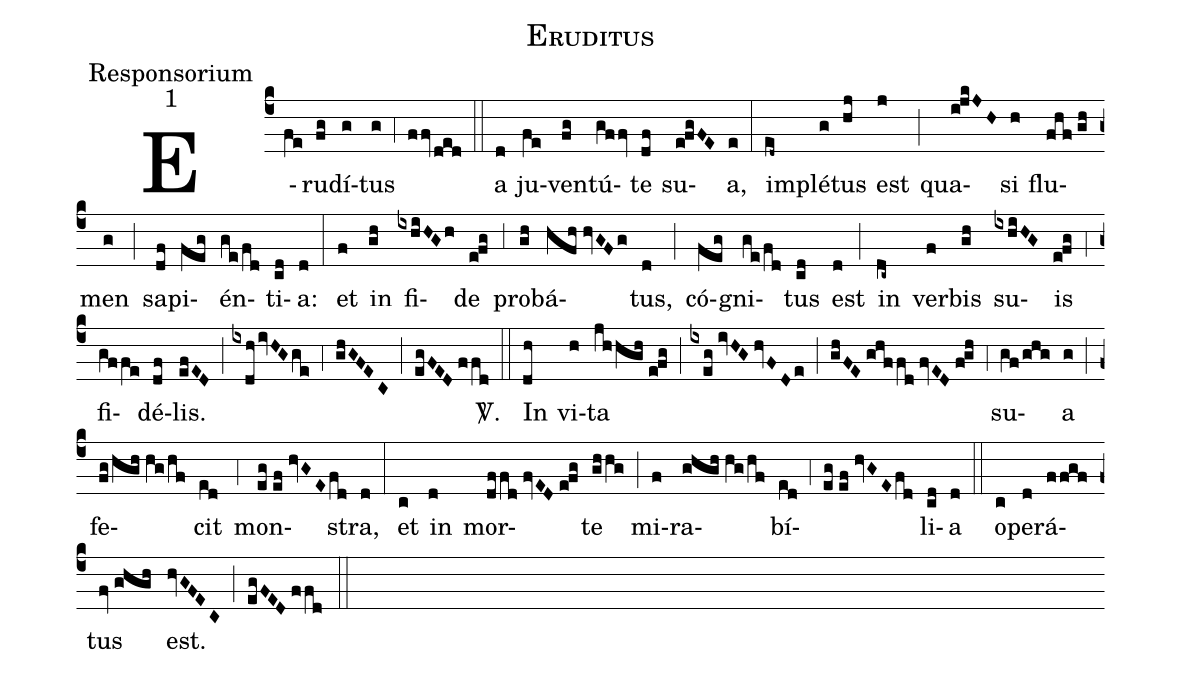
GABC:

name:Eruditus;
office-part:Responsorium;
mode:1;
%%
(c4) E(fe)ru(fg)dí(g)tus(g) (;4) (ffv/ded) (::) a(d) ju(fe)ven(fg)tú(gffv)te(df) su(e!fgFE)a,(e) (:) im(ed~)plé(g)tus(hj) est(j) (;) qua(i!jkJH)si(h) flu(fhf//gh)men(g) (;) sa(df)pi(feg)én(ge/fd)ti(cd)a:(d) (:) et(f) in(gh) fi(ixhiHGh)de(e!fg) (;3) pro(gh)bá(hfh//hvGFg)tus,(d) (;) có(feg)gni(ge/fd)tus(cd) est(d) (;) in(dc~) ver(f)bis(gh) su(ixhiHG)is(e!fg) (;4) fi(gffe)dé(df)lis.(efED) (;) (ixdh/ivHG/ge) (;4) (ghGFEC) (;) (egFED//ffd) <sp>V/</sp>.(::) In(dh) vi(h)ta(jhhgh//e!fg) (;) (ixeg//ivHG//hvFDe) (;) (ghFE//ghffd//fvED//f!gh) (;4) su(gf/ghg)a(g) (;) fe(fg/hgh//hg/hf)cit(ed) (;4) mon(eg//ef//hvGE/fd)stra,(d) (:) et(c) in(d) mor(dffd//fvED//e!fg)te(ghhg) (;) mi(f)ra(ghgh//hg/hf)bí(ed;4eg//ef//hvGE/fd)li(cd)a(d) (::) o(c)pe(d)rá(ffgf)tus(fv//ghgh) est.(hvGFEC) (;) (egFED//ffd) (::)
